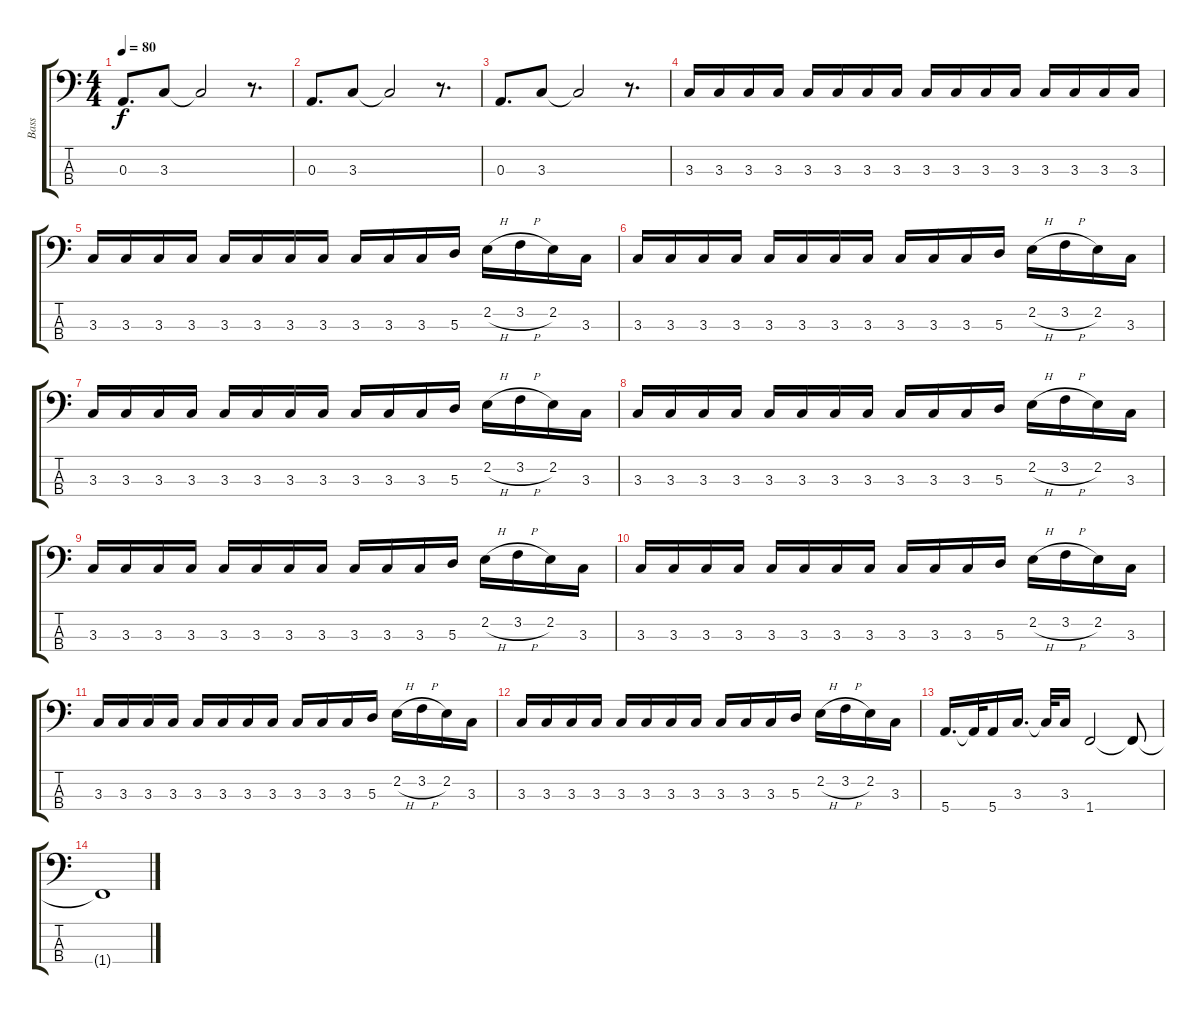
\track ("Bass" "Bass") {instrument electricbassfinger}
\staff {score tabs}
\tuning (G2 D2 A1 E1) {hide}
\ts (4 4)
\tempo 80
\clef f4
\ks c
0.3.8{d dy f} 3.3.8 3.3{t}.2 r.8{d} |
0.3.8{d} 3.3.8 3.3{t}.2 r.8{d} |
0.3.8{d} 3.3.8 3.3{t}.2 r.8{d} |
3.3.16 3.3.16 3.3.16 3.3.16 3.3.16 3.3.16 3.3.16 3.3.16 3.3.16 3.3.16 3.3.16 3.3.16 3.3.16 3.3.16 3.3.16 3.3.16 |
3.3.16{volume 14} 3.3.16 3.3.16 3.3.16 3.3.16 3.3.16 3.3.16 3.3.16 3.3.16 3.3.16 3.3.16 5.3.16 2.2{h}.16 3.2{h}.16 2.2.16 3.3.16 |
3.3.16 3.3.16 3.3.16 3.3.16 3.3.16 3.3.16 3.3.16 3.3.16 3.3.16 3.3.16 3.3.16 5.3.16 2.2{h}.16 3.2{h}.16 2.2.16 3.3.16 |
3.3.16 3.3.16 3.3.16 3.3.16 3.3.16 3.3.16 3.3.16 3.3.16 3.3.16 3.3.16 3.3.16 5.3.16 2.2{h}.16 3.2{h}.16 2.2.16 3.3.16 |
3.3.16 3.3.16 3.3.16 3.3.16 3.3.16 3.3.16 3.3.16 3.3.16 3.3.16 3.3.16 3.3.16 5.3.16 2.2{h}.16 3.2{h}.16 2.2.16 3.3.16 |
3.3.16 3.3.16 3.3.16 3.3.16 3.3.16 3.3.16 3.3.16 3.3.16 3.3.16 3.3.16 3.3.16 5.3.16 2.2{h}.16 3.2{h}.16 2.2.16 3.3.16 |
3.3.16 3.3.16 3.3.16 3.3.16 3.3.16 3.3.16 3.3.16 3.3.16 3.3.16 3.3.16 3.3.16 5.3.16 2.2{h}.16 3.2{h}.16 2.2.16 3.3.16 |
3.3.16 3.3.16 3.3.16 3.3.16 3.3.16 3.3.16 3.3.16 3.3.16 3.3.16 3.3.16 3.3.16 5.3.16 2.2{h}.16 3.2{h}.16 2.2.16 3.3.16 |
3.3.16 3.3.16 3.3.16 3.3.16 3.3.16 3.3.16 3.3.16 3.3.16 3.3.16 3.3.16 3.3.16 5.3.16 2.2{h}.16 3.2{h}.16 2.2.16 3.3.16 |
5.4.16{d} 5.4{t}.32 5.4.16 3.3.16{d} 3.3{t}.32 3.3.16 1.4.2 1.4{t}.8{volume 4} |
1.4{t}.1
